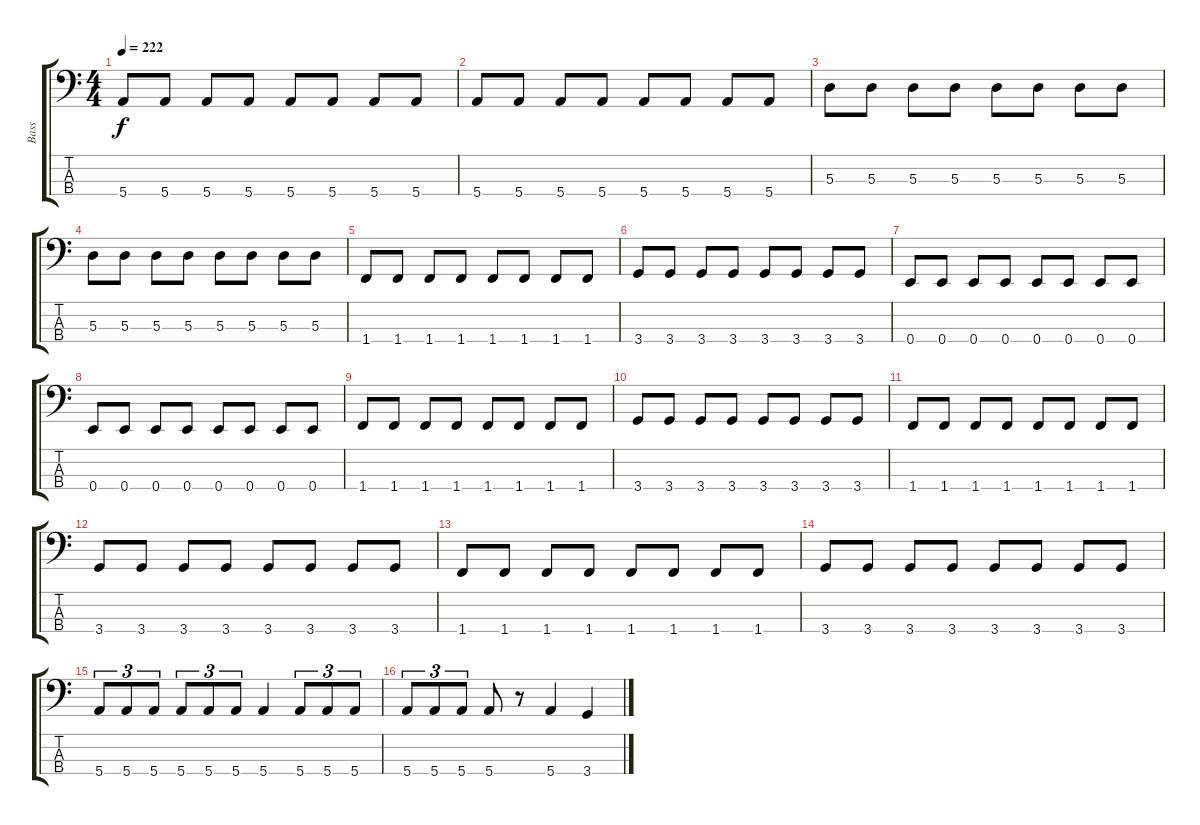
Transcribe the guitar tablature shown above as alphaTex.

\track ("Bass" "Bass") {instrument electricbassfinger}
\staff {score tabs}
\tuning (G2 D2 A1 E1) {hide}
\ts (4 4)
\tempo 222
\clef f4
\ks c
5.4.8{dy f} 5.4.8 5.4.8 5.4.8 5.4.8 5.4.8 5.4.8 5.4.8 |
5.4.8 5.4.8 5.4.8 5.4.8 5.4.8 5.4.8 5.4.8 5.4.8 |
5.3.8 5.3.8 5.3.8 5.3.8 5.3.8 5.3.8 5.3.8 5.3.8 |
5.3.8 5.3.8 5.3.8 5.3.8 5.3.8 5.3.8 5.3.8 5.3.8 |
1.4.8 1.4.8 1.4.8 1.4.8 1.4.8 1.4.8 1.4.8 1.4.8 |
3.4.8 3.4.8 3.4.8 3.4.8 3.4.8 3.4.8 3.4.8 3.4.8 |
0.4.8 0.4.8 0.4.8 0.4.8 0.4.8 0.4.8 0.4.8 0.4.8 |
0.4.8 0.4.8 0.4.8 0.4.8 0.4.8 0.4.8 0.4.8 0.4.8 |
1.4.8 1.4.8 1.4.8 1.4.8 1.4.8 1.4.8 1.4.8 1.4.8 |
3.4.8 3.4.8 3.4.8 3.4.8 3.4.8 3.4.8 3.4.8 3.4.8 |
1.4.8 1.4.8 1.4.8 1.4.8 1.4.8 1.4.8 1.4.8 1.4.8 |
3.4.8 3.4.8 3.4.8 3.4.8 3.4.8 3.4.8 3.4.8 3.4.8 |
1.4.8 1.4.8 1.4.8 1.4.8 1.4.8 1.4.8 1.4.8 1.4.8 |
3.4.8 3.4.8 3.4.8 3.4.8 3.4.8 3.4.8 3.4.8 3.4.8 |
5.4.8{tu (3 2)} 5.4.8{tu (3 2)} 5.4.8{tu (3 2)} 5.4.8{tu (3 2)} 5.4.8{tu (3 2)} 5.4.8{tu (3 2)} 5.4.4 5.4.8{tu (3 2)} 5.4.8{tu (3 2)} 5.4.8{tu (3 2)} |
5.4.8{tu (3 2)} 5.4.8{tu (3 2)} 5.4.8{tu (3 2)} 5.4.8 r.8 5.4.4 3.4.4
